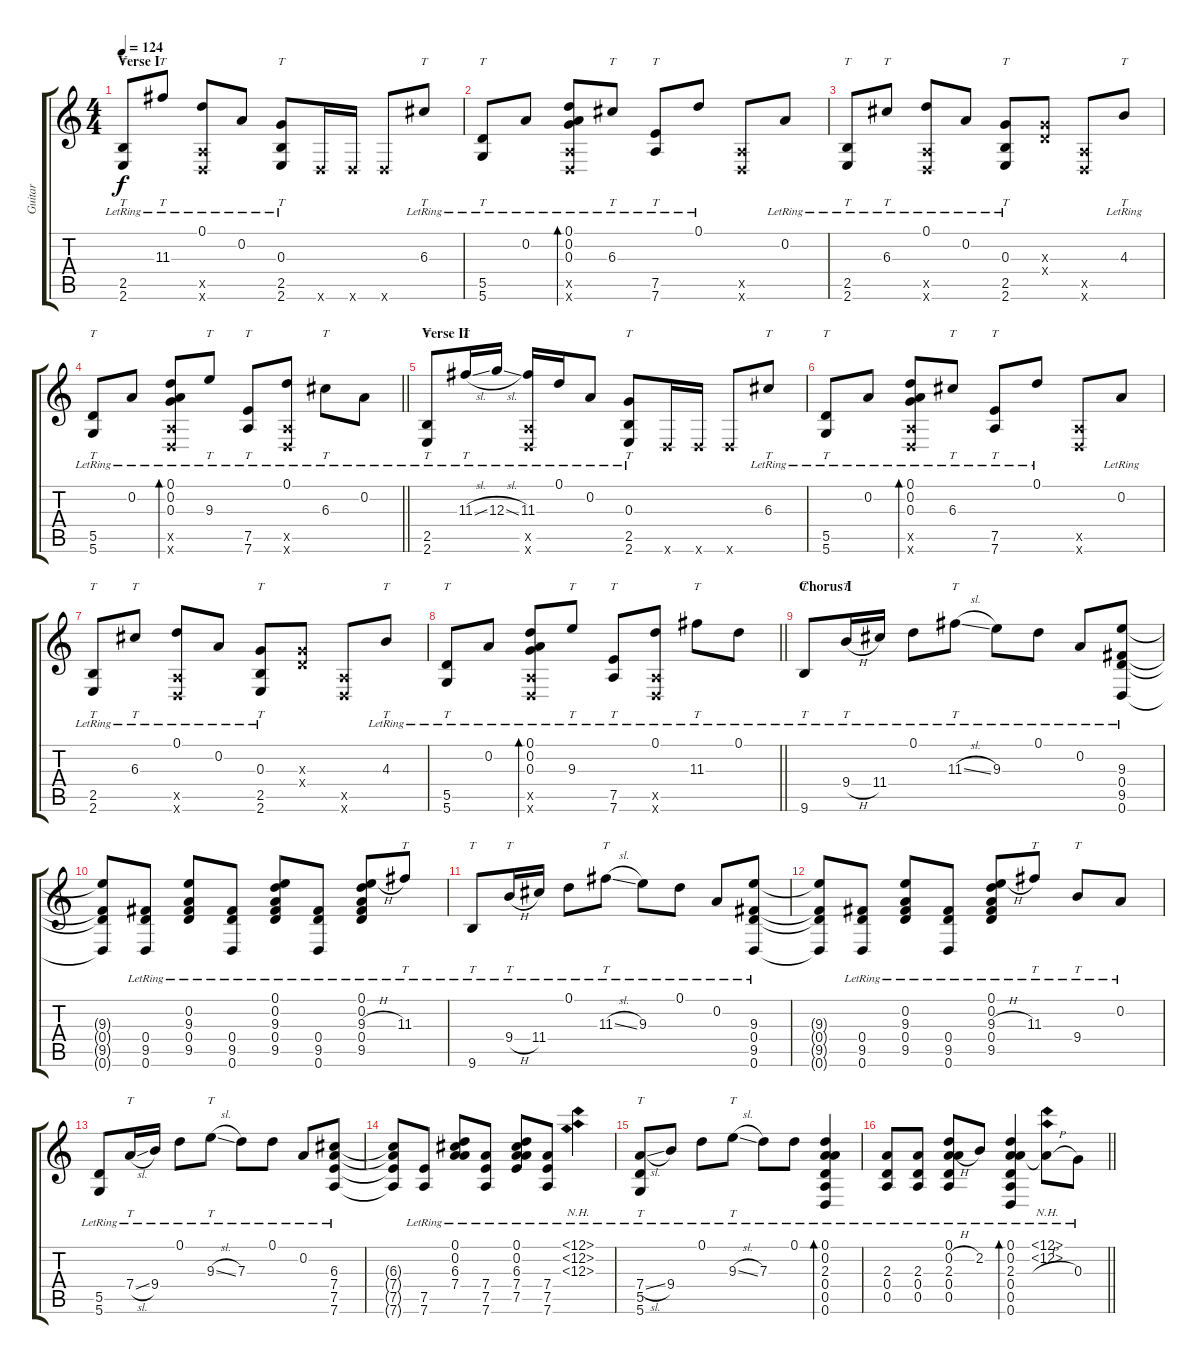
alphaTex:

\track ("Guitar" "Guitar") {instrument acousticguitarsteel}
\staff {score tabs}
\tuning (D4 A3 G3 D3 A2 D2) {hide}
\ts (4 4)
\section ("" "Verse I")
\tempo 124
\clef g2
\ks c
(2.5{lr} 2.6{lr}).8{tt dy f} 11.3{lr}.8{tt} (0.1{lr} 0.5{x} 0.6{x}).8 0.2{lr}.8 (0.3{lr} 2.5{lr} 2.6{lr}).8{tt} 0.6{x}.16 0.6{x}.16 0.6{x}.8 6.3{lr}.8{tt} |
(5.5{lr} 5.6{lr}).8{tt} 0.2{lr}.8 (0.1{lr} 0.2{lr} 0.3{lr} 0.5{x} 0.6{x}).8{bd 120} 6.3{lr}.8{tt} (7.5{lr} 7.6{lr}).8{tt} 0.1{lr}.8 (0.5{x} 0.6{x}).8 0.2{lr}.8 |
(2.5{lr} 2.6{lr}).8{tt} 6.3{lr}.8{tt} (0.1{lr} 0.5{x} 0.6{x}).8 0.2{lr}.8 (0.3{lr} 2.5{lr} 2.6{lr}).8{tt} (0.3{x} 0.4{x}).8 (0.5{x} 0.6{x}).8 4.3{lr}.8{tt} |
\barLineRight lightlight
(5.5{lr} 5.6{lr}).8{tt} 0.2{lr}.8 (0.1{lr} 0.2{lr} 0.3{lr} 0.5{x} 0.6{x}).8{bd 120} 9.3{lr}.8{tt} (7.5{lr} 7.6{lr}).8{tt} (0.1{lr} 0.5{x} 0.6{x}).8 6.3{lr}.8{tt} 0.2{lr}.8 |
\section ("" "Verse II")
(2.5{lr} 2.6{lr}).8{tt} 11.3{sl lr}.16{tt} 12.3{sl lr}.16 (11.3{lr} 0.5{x} 0.6{x}).16 0.1{lr}.16 0.2{lr}.8 (0.3{lr} 2.5{lr} 2.6{lr}).8{tt} 0.6{x}.16 0.6{x}.16 0.6{x}.8 6.3{lr}.8{tt} |
(5.5{lr} 5.6{lr}).8{tt} 0.2{lr}.8 (0.1{lr} 0.2{lr} 0.3{lr} 0.5{x} 0.6{x}).8{bd 120} 6.3{lr}.8{tt} (7.5{lr} 7.6{lr}).8{tt} 0.1{lr}.8 (0.5{x} 0.6{x}).8 0.2{lr}.8 |
(2.5{lr} 2.6{lr}).8{tt} 6.3{lr}.8{tt} (0.1{lr} 0.5{x} 0.6{x}).8 0.2{lr}.8 (0.3{lr} 2.5{lr} 2.6{lr}).8{tt} (0.3{x} 0.4{x}).8 (0.5{x} 0.6{x}).8 4.3{lr}.8{tt} |
\barLineRight lightlight
(5.5{lr} 5.6{lr}).8{tt} 0.2{lr}.8 (0.1{lr} 0.2{lr} 0.3{lr} 0.5{x} 0.6{x}).8{bd 120} 9.3{lr}.8{tt} (7.5{lr} 7.6{lr}).8{tt} (0.1{lr} 0.5{x} 0.6{x}).8 11.3{lr}.8{tt} 0.1{lr}.8 |
\section ("" "Chorus I")
9.6{lr}.8{tt} 9.4{h lr}.16{tt} 11.4{lr}.16 0.1{lr}.8 11.3{sl lr}.8{tt} 9.3{lr}.8 0.1{lr}.8 0.2{lr}.8 (9.3{lr} 0.4{lr} 9.5{lr} 0.6{lr}).8 |
(9.3{t} 0.4{t} 9.5{t} 0.6{t}).8 (0.4{lr} 9.5{lr} 0.6{lr}).8 (0.2{lr} 9.3{lr} 0.4{lr} 9.5{lr}).8 (0.4{lr} 9.5{lr} 0.6{lr}).8 (0.1{lr} 0.2{lr} 9.3{lr} 0.4{lr} 9.5{lr}).8 (0.4{lr} 9.5{lr} 0.6{lr}).8 (0.1{lr} 0.2{lr} 9.3{h lr} 0.4{lr} 9.5{lr}).8 11.3{lr}.8{tt} |
9.6{lr}.8{tt} 9.4{h lr}.16{tt} 11.4{lr}.16 0.1{lr}.8 11.3{sl lr}.8{tt} 9.3{lr}.8 0.1{lr}.8 0.2{lr}.8 (9.3{lr} 0.4{lr} 9.5{lr} 0.6{lr}).8 |
(9.3{t} 0.4{t} 9.5{t} 0.6{t}).8 (0.4{lr} 9.5{lr} 0.6{lr}).8 (0.2{lr} 9.3{lr} 0.4{lr} 9.5{lr}).8 (0.4{lr} 9.5{lr} 0.6{lr}).8 (0.1{lr} 0.2{lr} 9.3{h lr} 0.4{lr} 9.5{lr}).8 11.3{lr}.8{tt} 9.4{lr}.8{tt} 0.2{lr}.8 |
(5.5{lr} 5.6{lr}).8 7.4{sl lr}.16{tt} 9.4{lr}.16 0.1{lr}.8 9.3{sl lr}.8{tt} 7.3{lr}.8 0.1{lr}.8 0.2{lr}.8 (6.3{lr} 7.4{lr} 7.5{lr} 7.6{lr}).8 |
(6.3{t} 7.4{t} 7.5{t} 7.6{t}).8 (7.5{lr} 7.6{lr}).8 (0.1{lr} 0.2{lr} 6.3{lr} 7.4{lr}).8 (7.4{lr} 7.5{lr} 7.6{lr}).8 (0.1{lr} 0.2{lr} 6.3{lr} 7.4{lr} 7.5{lr}).8 (7.4{lr} 7.5{lr} 7.6{lr}).8 (12.1{nh lr} 12.2{nh lr} 12.3{nh lr}).4 |
(7.4{sl lr} 5.5{lr} 5.6{lr}).8{tt} 9.4{lr}.8 0.1{lr}.8 9.3{sl lr}.8{tt} 7.3{lr}.8 0.1{lr}.8 (0.1{lr} 0.2{lr} 2.3{lr} 0.4{lr} 0.5{lr} 0.6{lr}).4{bd 120} |
\barLineRight lightlight
(2.3{lr} 0.4{lr} 0.5{lr}).8 (2.3{lr} 0.4{lr} 0.5{lr}).8 (0.1{lr} 0.2{h lr} 2.3{lr} 0.4{lr} 0.5{lr}).8 2.2{lr}.8 (0.1{lr} 0.2{lr} 2.3{lr} 0.4{lr} 0.5{lr} 0.6{lr}).4{bd 120} (12.1{nh lr} 12.2{nh lr} 2.3{h t}).8 0.3{lr}.8
